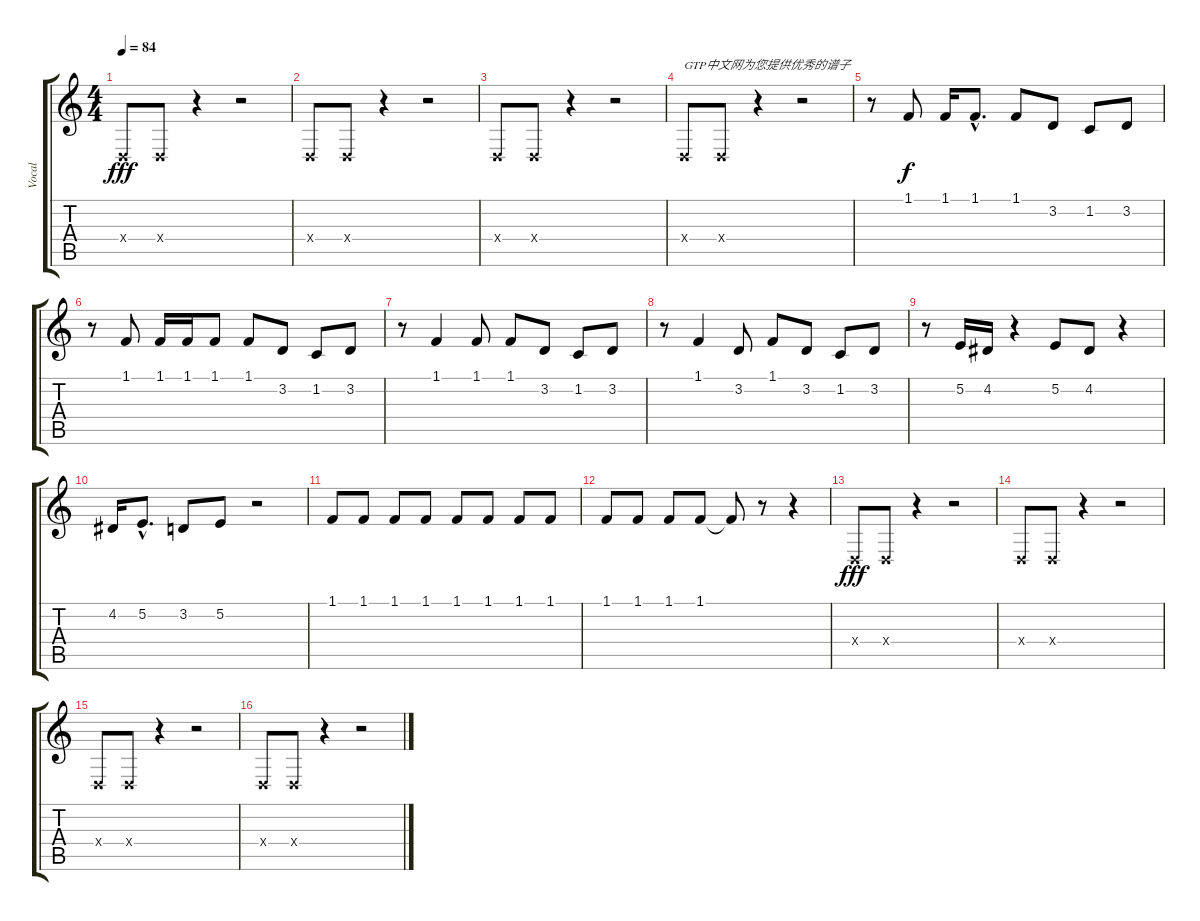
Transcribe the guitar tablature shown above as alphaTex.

\track ("Vocal" "Vocal") {instrument synthvoice}
\staff {score tabs}
\tuning (E4 B3 G3 D3 A2 E2) {hide}
\ts (4 4)
\tempo 84
\clef g2
\ks c
0.4{x}.8{dy fff instrument synthvoice} 0.4{x}.8 r.4 r.2 |
0.4{x}.8 0.4{x}.8 r.4 r.2 |
0.4{x}.8 0.4{x}.8 r.4 r.2 |
0.4{x}.8{txt "GTP中文网为您提供优秀的谱子"} 0.4{x}.8 r.4 r.2 |
r.8 1.1.8{dy f} 1.1.16 1.1{hac}.8{d} 1.1.8 3.2.8 1.2.8 3.2.8 |
r.8 1.1.8 1.1.16 1.1.16 1.1.8 1.1.8 3.2.8 1.2.8 3.2.8 |
r.8 1.1.4 1.1.8 1.1.8 3.2.8 1.2.8 3.2.8 |
r.8 1.1.4 3.2.8 1.1.8 3.2.8 1.2.8 3.2.8 |
r.8 5.2.16 4.2.16 r.4 5.2.8 4.2.8 r.4 |
4.2.16 5.2{hac}.8{d} 3.2.8 5.2.8 r.2 |
1.1.8 1.1.8 1.1.8 1.1.8 1.1.8 1.1.8 1.1.8 1.1.8 |
1.1.8 1.1.8 1.1.8 1.1.8 1.1{t}.8 r.8 r.4 |
0.4{x}.8{dy fff} 0.4{x}.8 r.4 r.2 |
0.4{x}.8 0.4{x}.8 r.4 r.2 |
0.4{x}.8 0.4{x}.8 r.4 r.2 |
0.4{x}.8 0.4{x}.8 r.4 r.2
